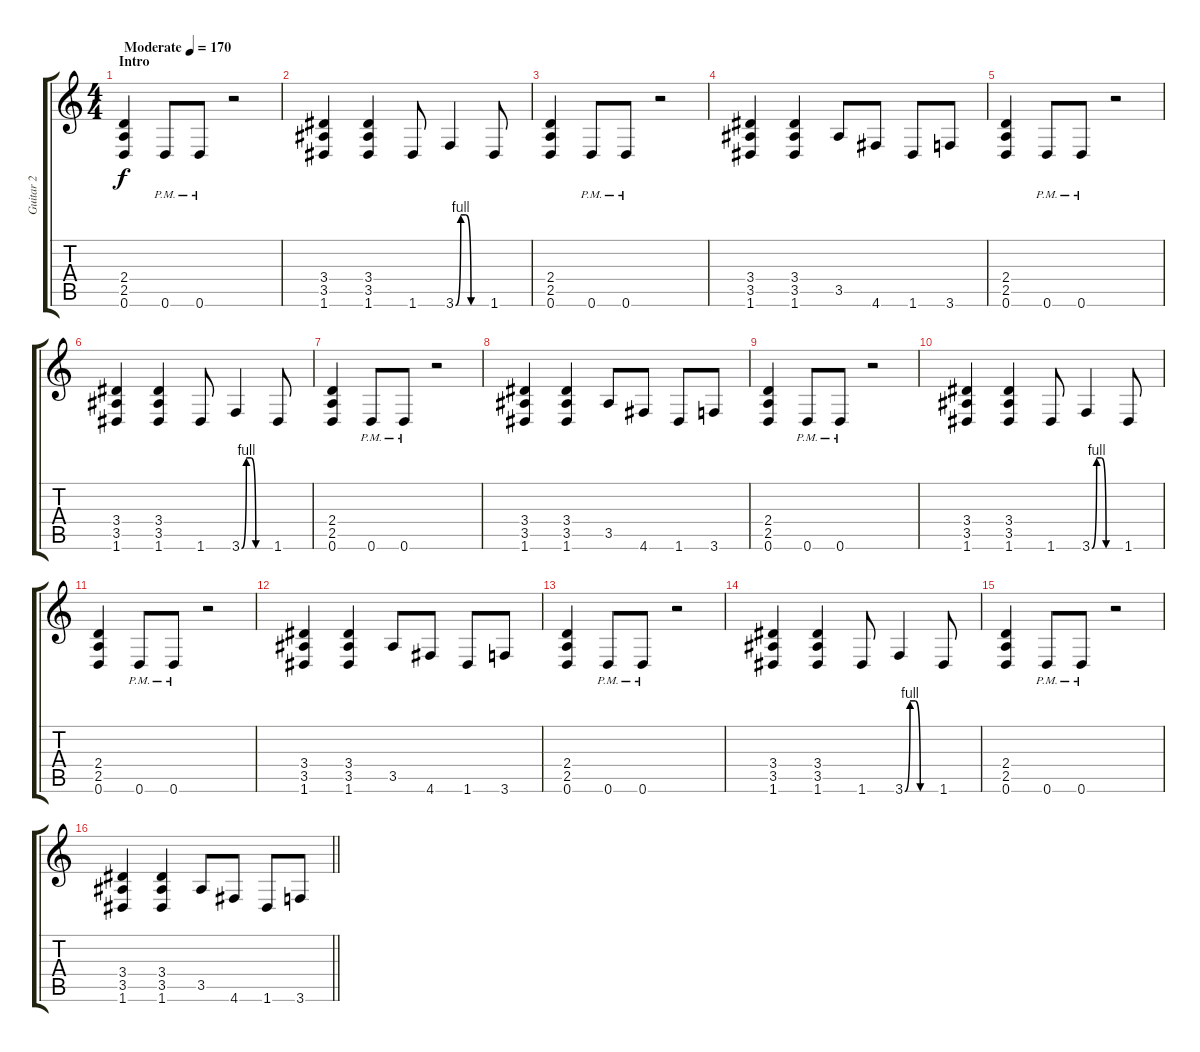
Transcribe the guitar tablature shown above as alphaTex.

\track ("Guitar 2" "Guitar 2") {instrument distortionguitar}
\staff {score tabs}
\tuning (D4 A3 F3 C3 G2 D2) {hide}
\ts (4 4)
\section ("" "Intro")
\tempo (170 "Moderate")
\clef g2
\ks c
(2.4 2.5 0.6).4{dy f instrument distortionguitar} 0.6{pm}.8 0.6{pm}.8 r.2 |
(3.4 3.5 1.6).4 (3.4 3.5 1.6).4 1.6.8 3.6{be (custom 0 0 10 4 20 4 30 0 60 0)}.4 1.6.8 |
(2.4 2.5 0.6).4 0.6{pm}.8 0.6{pm}.8 r.2 |
(3.4 3.5 1.6).4 (3.4 3.5 1.6).4 3.5.8 4.6.8 1.6.8 3.6.8 |
(2.4 2.5 0.6).4 0.6{pm}.8 0.6{pm}.8 r.2 |
(3.4 3.5 1.6).4 (3.4 3.5 1.6).4 1.6.8 3.6{be (custom 0 0 10 4 20 4 30 0 60 0)}.4 1.6.8 |
(2.4 2.5 0.6).4 0.6{pm}.8 0.6{pm}.8 r.2 |
(3.4 3.5 1.6).4 (3.4 3.5 1.6).4 3.5.8 4.6.8 1.6.8 3.6.8 |
(2.4 2.5 0.6).4 0.6{pm}.8 0.6{pm}.8 r.2 |
(3.4 3.5 1.6).4 (3.4 3.5 1.6).4 1.6.8 3.6{be (custom 0 0 10 4 20 4 30 0 60 0)}.4 1.6.8 |
(2.4 2.5 0.6).4 0.6{pm}.8 0.6{pm}.8 r.2 |
(3.4 3.5 1.6).4 (3.4 3.5 1.6).4 3.5.8 4.6.8 1.6.8 3.6.8 |
(2.4 2.5 0.6).4 0.6{pm}.8 0.6{pm}.8 r.2 |
(3.4 3.5 1.6).4 (3.4 3.5 1.6).4 1.6.8 3.6{be (custom 0 0 10 4 20 4 30 0 60 0)}.4 1.6.8 |
(2.4 2.5 0.6).4 0.6{pm}.8 0.6{pm}.8 r.2 |
\barLineRight lightlight
(3.4 3.5 1.6).4 (3.4 3.5 1.6).4 3.5.8 4.6.8 1.6.8 3.6.8
